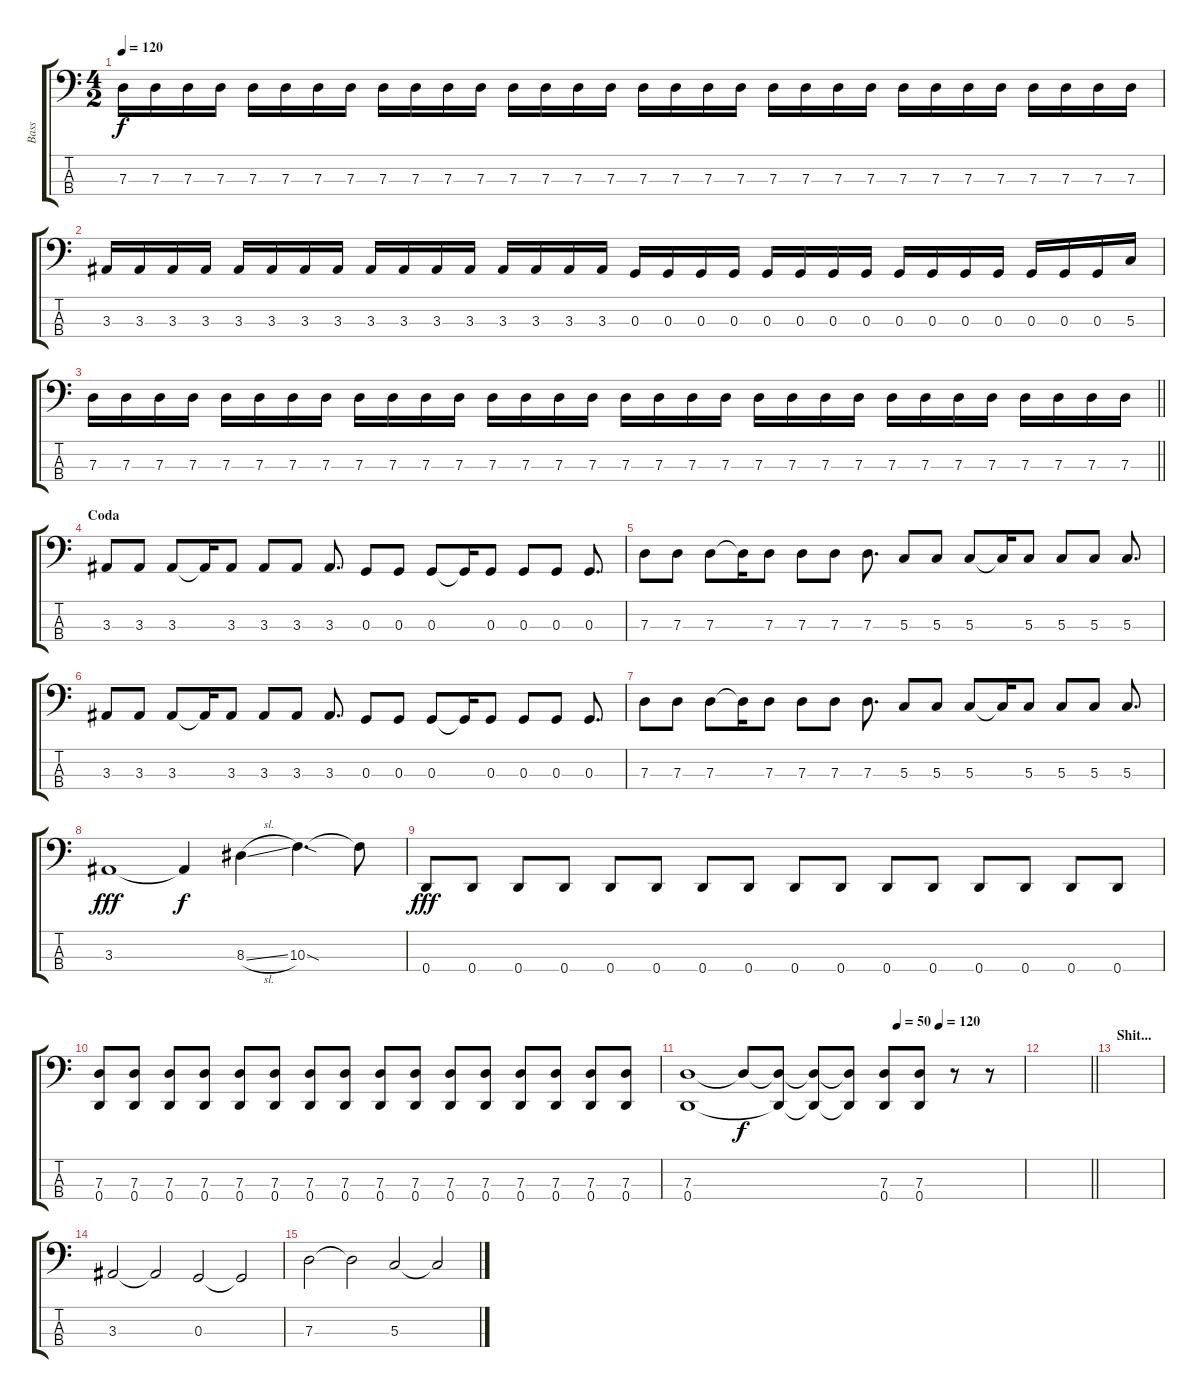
\track ("Bass" "Bass") {instrument electricbassfinger}
\staff {score tabs}
\tuning (F2 C2 G1 D1) {hide}
\ts (4 2)
\tempo 120
\clef f4
\ks c
7.3.16{dy f} 7.3.16 7.3.16 7.3.16 7.3.16 7.3.16 7.3.16 7.3.16 7.3.16 7.3.16 7.3.16 7.3.16 7.3.16 7.3.16 7.3.16 7.3.16 7.3.16 7.3.16 7.3.16 7.3.16 7.3.16 7.3.16 7.3.16 7.3.16 7.3.16 7.3.16 7.3.16 7.3.16 7.3.16 7.3.16 7.3.16 7.3.16 |
3.3.16 3.3.16 3.3.16 3.3.16 3.3.16 3.3.16 3.3.16 3.3.16 3.3.16 3.3.16 3.3.16 3.3.16 3.3.16 3.3.16 3.3.16 3.3.16 0.3.16 0.3.16 0.3.16 0.3.16 0.3.16 0.3.16 0.3.16 0.3.16 0.3.16 0.3.16 0.3.16 0.3.16 0.3.16 0.3.16 0.3.16 5.3.16 |
\barLineRight lightlight
7.3.16 7.3.16 7.3.16 7.3.16 7.3.16 7.3.16 7.3.16 7.3.16 7.3.16 7.3.16 7.3.16 7.3.16 7.3.16 7.3.16 7.3.16 7.3.16 7.3.16 7.3.16 7.3.16 7.3.16 7.3.16 7.3.16 7.3.16 7.3.16 7.3.16 7.3.16 7.3.16 7.3.16 7.3.16 7.3.16 7.3.16 7.3.16 |
\section ("" "Coda")
3.3.8 3.3.8 3.3.8 3.3{t}.16 3.3.8 3.3.8 3.3.8 3.3.8{d} 0.3.8 0.3.8 0.3.8 0.3{t}.16 0.3.8 0.3.8 0.3.8 0.3.8{d} |
7.3.8 7.3.8 7.3.8 7.3{t}.16 7.3.8 7.3.8 7.3.8 7.3.8{d} 5.3.8 5.3.8 5.3.8 5.3{t}.16 5.3.8 5.3.8 5.3.8 5.3.8{d} |
3.3.8 3.3.8 3.3.8 3.3{t}.16 3.3.8 3.3.8 3.3.8 3.3.8{d} 0.3.8 0.3.8 0.3.8 0.3{t}.16 0.3.8 0.3.8 0.3.8 0.3.8{d} |
7.3.8 7.3.8 7.3.8 7.3{t}.16 7.3.8 7.3.8 7.3.8 7.3.8{d} 5.3.8 5.3.8 5.3.8 5.3{t}.16 5.3.8 5.3.8 5.3.8 5.3.8{d} |
3.3.1{dy fff} 3.3{t}.4{dy f} 8.3{sl}.4 10.3{sod}.4{d} 10.3{t}.8 |
0.4.8{dy fff} 0.4.8 0.4.8 0.4.8 0.4.8 0.4.8 0.4.8 0.4.8 0.4.8 0.4.8 0.4.8 0.4.8 0.4.8 0.4.8 0.4.8 0.4.8 |
(7.3 0.4).8 (7.3 0.4).8 (7.3 0.4).8 (7.3 0.4).8 (7.3 0.4).8 (7.3 0.4).8 (7.3 0.4).8 (7.3 0.4).8 (7.3 0.4).8 (7.3 0.4).8 (7.3 0.4).8 (7.3 0.4).8 (7.3 0.4).8 (7.3 0.4).8 (7.3 0.4).8 (7.3 0.4).8 |
\tempo (50 0.625)
\tempo (120 0.75)
(7.3 0.4).1 7.3{t}.8{dy f} (7.3{t} 0.4{t}).8 (7.3{t} 0.4{t}).8 (7.3{t} 0.4{t}).8 (7.3 0.4).8 (7.3 0.4).8 r.8 r.8 |
\barLineRight lightlight
|
\section ("" "Shit...")
|
3.3.2 3.3{t}.2 0.3.2 0.3{t}.2 |
7.3.2 7.3{t}.2 5.3.2 5.3{t}.2
